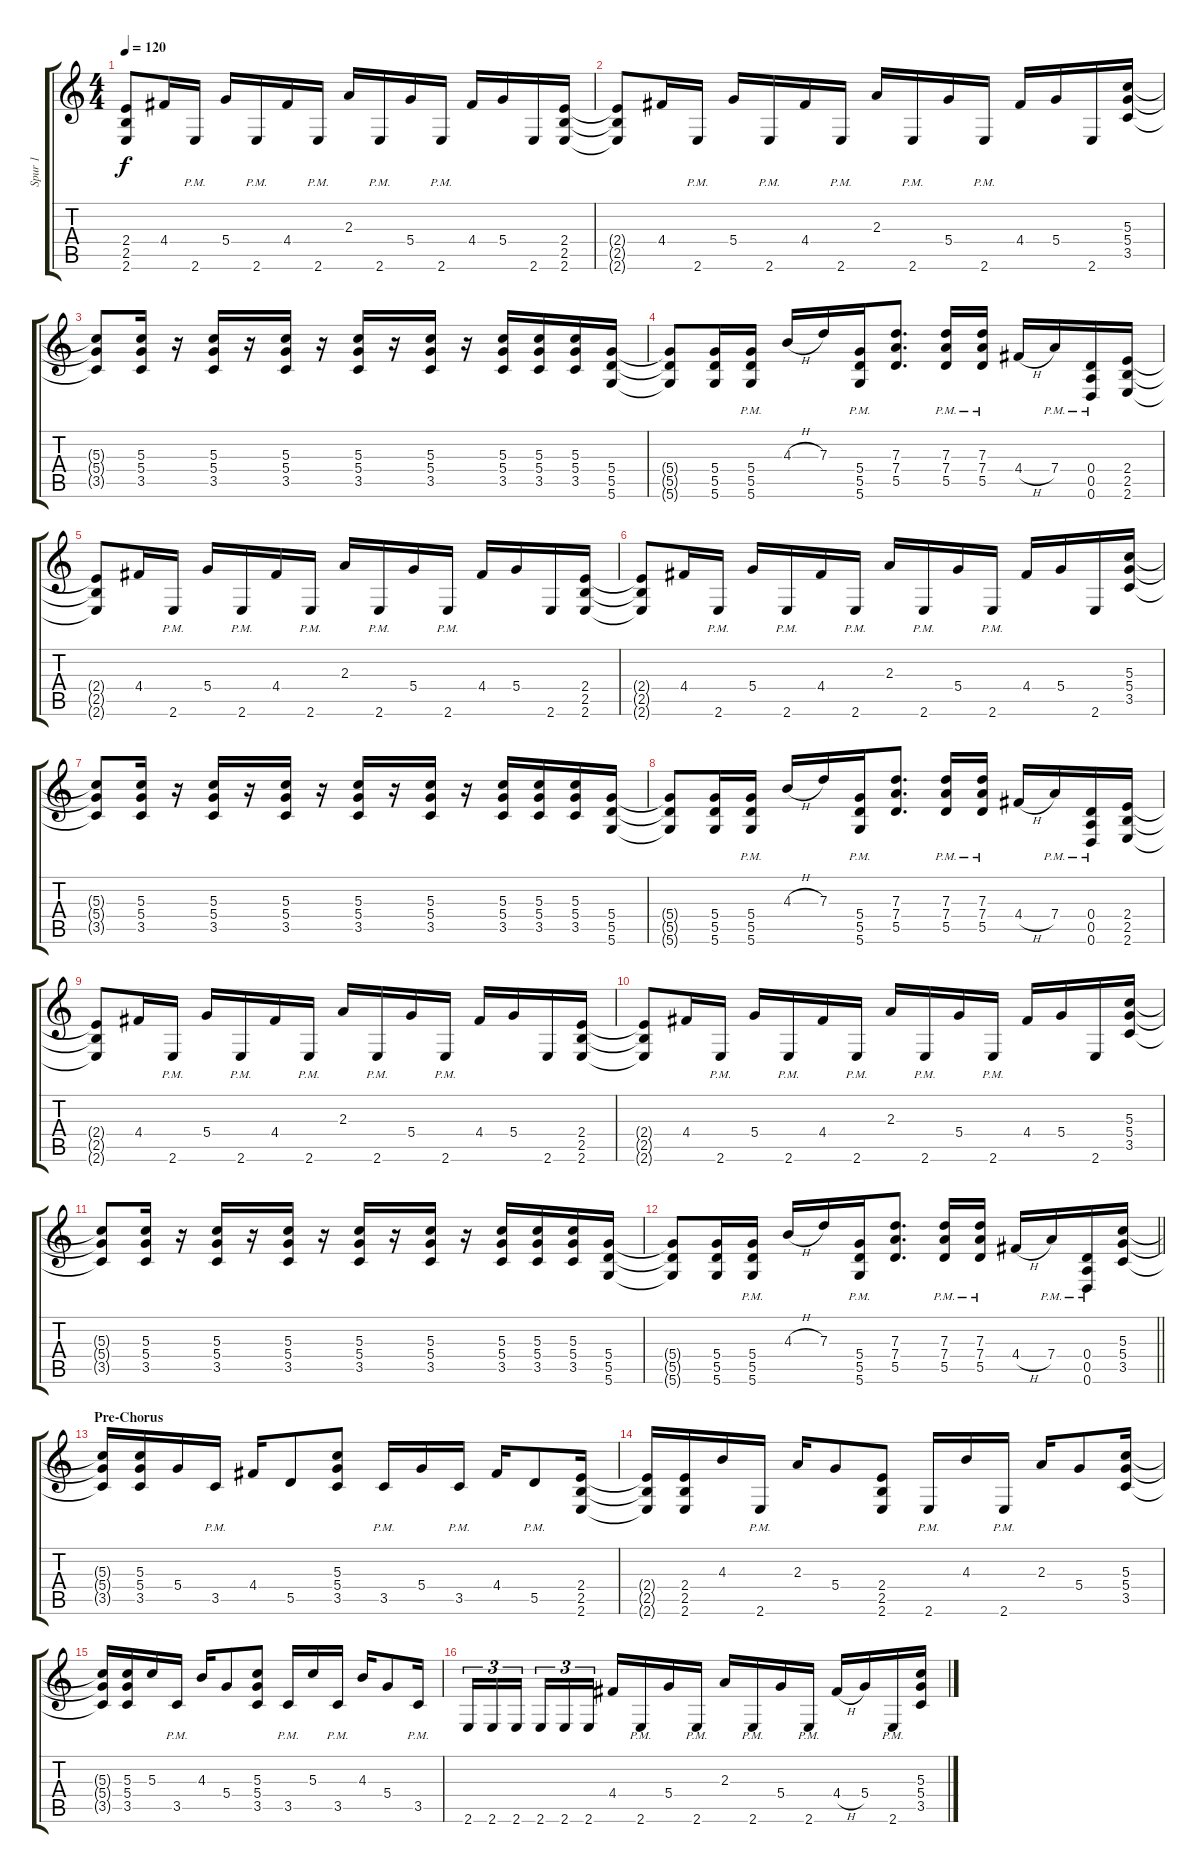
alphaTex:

\track ("Spur 1" "Spur 1") {instrument overdrivenguitar}
\staff {score tabs}
\tuning (E4 B3 G3 D3 A2 D2) {hide}
\ts (4 4)
\tempo 120
\clef g2
\ks c
(2.4{t} 2.5{t} 2.6{t}).8{dy f} 4.4.16 2.6{pm}.16 5.4.16 2.6{pm}.16 4.4.16 2.6{pm}.16 2.3.16 2.6{pm}.16 5.4.16 2.6{pm}.16 4.4.16 5.4.16 2.6.16 (2.4 2.5 2.6).16 |
(2.4{t} 2.5{t} 2.6{t}).8 4.4.16 2.6{pm}.16 5.4.16 2.6{pm}.16 4.4.16 2.6{pm}.16 2.3.16 2.6{pm}.16 5.4.16 2.6{pm}.16 4.4.16 5.4.16 2.6.16 (5.3 5.4 3.5).16 |
(5.3{t} 5.4{t} 3.5{t}).8 (5.3 5.4 3.5).16 r.16 (5.3 5.4 3.5).16 r.16 (5.3 5.4 3.5).16 r.16 (5.3 5.4 3.5).16 r.16 (5.3 5.4 3.5).16 r.16 (5.3 5.4 3.5).16 (5.3 5.4 3.5).16 (5.3 5.4 3.5).16 (5.4 5.5 5.6).16 |
(5.4{t} 5.5{t} 5.6{t}).8 (5.4 5.5 5.6).16 (5.4{pm} 5.5{pm} 5.6{pm}).16 4.3{h}.16 7.3.16 (5.4{pm} 5.5{pm} 5.6).16 (7.3 7.4 5.5).8{d} (7.3{pm} 7.4{pm} 5.5{pm}).16 (7.3{pm} 7.4{pm} 5.5{pm}).16 4.4{h}.16 7.4{pm}.16 (0.4{pm} 0.5{pm} 0.6).16 (2.4 2.5 2.6).16 |
(2.4{t} 2.5{t} 2.6{t}).8 4.4.16 2.6{pm}.16 5.4.16 2.6{pm}.16 4.4.16 2.6{pm}.16 2.3.16 2.6{pm}.16 5.4.16 2.6{pm}.16 4.4.16 5.4.16 2.6.16 (2.4 2.5 2.6).16 |
(2.4{t} 2.5{t} 2.6{t}).8 4.4.16 2.6{pm}.16 5.4.16 2.6{pm}.16 4.4.16 2.6{pm}.16 2.3.16 2.6{pm}.16 5.4.16 2.6{pm}.16 4.4.16 5.4.16 2.6.16 (5.3 5.4 3.5).16 |
(5.3{t} 5.4{t} 3.5{t}).8 (5.3 5.4 3.5).16 r.16 (5.3 5.4 3.5).16 r.16 (5.3 5.4 3.5).16 r.16 (5.3 5.4 3.5).16 r.16 (5.3 5.4 3.5).16 r.16 (5.3 5.4 3.5).16 (5.3 5.4 3.5).16 (5.3 5.4 3.5).16 (5.4 5.5 5.6).16 |
(5.4{t} 5.5{t} 5.6{t}).8 (5.4 5.5 5.6).16 (5.4{pm} 5.5{pm} 5.6{pm}).16 4.3{h}.16 7.3.16 (5.4{pm} 5.5{pm} 5.6).16 (7.3 7.4 5.5).8{d} (7.3{pm} 7.4{pm} 5.5{pm}).16 (7.3{pm} 7.4{pm} 5.5{pm}).16 4.4{h}.16 7.4{pm}.16 (0.4{pm} 0.5{pm} 0.6).16 (2.4 2.5 2.6).16 |
(2.4{t} 2.5{t} 2.6{t}).8 4.4.16 2.6{pm}.16 5.4.16 2.6{pm}.16 4.4.16 2.6{pm}.16 2.3.16 2.6{pm}.16 5.4.16 2.6{pm}.16 4.4.16 5.4.16 2.6.16 (2.4 2.5 2.6).16 |
(2.4{t} 2.5{t} 2.6{t}).8 4.4.16 2.6{pm}.16 5.4.16 2.6{pm}.16 4.4.16 2.6{pm}.16 2.3.16 2.6{pm}.16 5.4.16 2.6{pm}.16 4.4.16 5.4.16 2.6.16 (5.3 5.4 3.5).16 |
(5.3{t} 5.4{t} 3.5{t}).8 (5.3 5.4 3.5).16 r.16 (5.3 5.4 3.5).16 r.16 (5.3 5.4 3.5).16 r.16 (5.3 5.4 3.5).16 r.16 (5.3 5.4 3.5).16 r.16 (5.3 5.4 3.5).16 (5.3 5.4 3.5).16 (5.3 5.4 3.5).16 (5.4 5.5 5.6).16 |
\barLineRight lightlight
(5.4{t} 5.5{t} 5.6{t}).8 (5.4 5.5 5.6).16 (5.4{pm} 5.5{pm} 5.6{pm}).16 4.3{h}.16 7.3.16 (5.4{pm} 5.5{pm} 5.6).16 (7.3 7.4 5.5).8{d} (7.3{pm} 7.4{pm} 5.5{pm}).16 (7.3{pm} 7.4{pm} 5.5{pm}).16 4.4{h}.16 7.4{pm}.16 (0.4{pm} 0.5{pm} 0.6).16 (5.3 5.4 3.5).16 |
\section ("" "Pre-Chorus")
(5.3{t} 5.4{t} 3.5{t}).16 (5.3 5.4 3.5).16 5.4.16 3.5{pm}.16 4.4.16 5.5.8 (5.3 5.4 3.5).8 3.5{pm}.16 5.4.16 3.5{pm}.16 4.4.16 5.5{pm}.8 (2.4 2.5 2.6).16 |
(2.4{t} 2.5{t} 2.6{t}).16 (2.4 2.5 2.6).16 4.3.16 2.6{pm}.16 2.3.16 5.4.8 (2.4 2.5 2.6).8 2.6{pm}.16 4.3.16 2.6{pm}.16 2.3.16 5.4.8 (5.3 5.4 3.5).16 |
(5.3{t} 5.4{t} 3.5{t}).16 (5.3 5.4 3.5).16 5.3.16 3.5{pm}.16 4.3.16 5.4.8 (5.3 5.4 3.5).8 3.5{pm}.16 5.3.16 3.5{pm}.16 4.3.16 5.4.8 3.5{pm}.16 |
2.6.16{tu (3 2)} 2.6.16{tu (3 2)} 2.6.16{tu (3 2) beam splitsecondary} 2.6.16{tu (3 2)} 2.6.16{tu (3 2)} 2.6.16{tu (3 2)} 4.4.16 2.6{pm}.16 5.4.16 2.6{pm}.16 2.3.16 2.6{pm}.16 5.4.16 2.6{pm}.16 4.4{h}.16 5.4.16 2.6{pm}.16 (5.3 5.4 3.5).16
